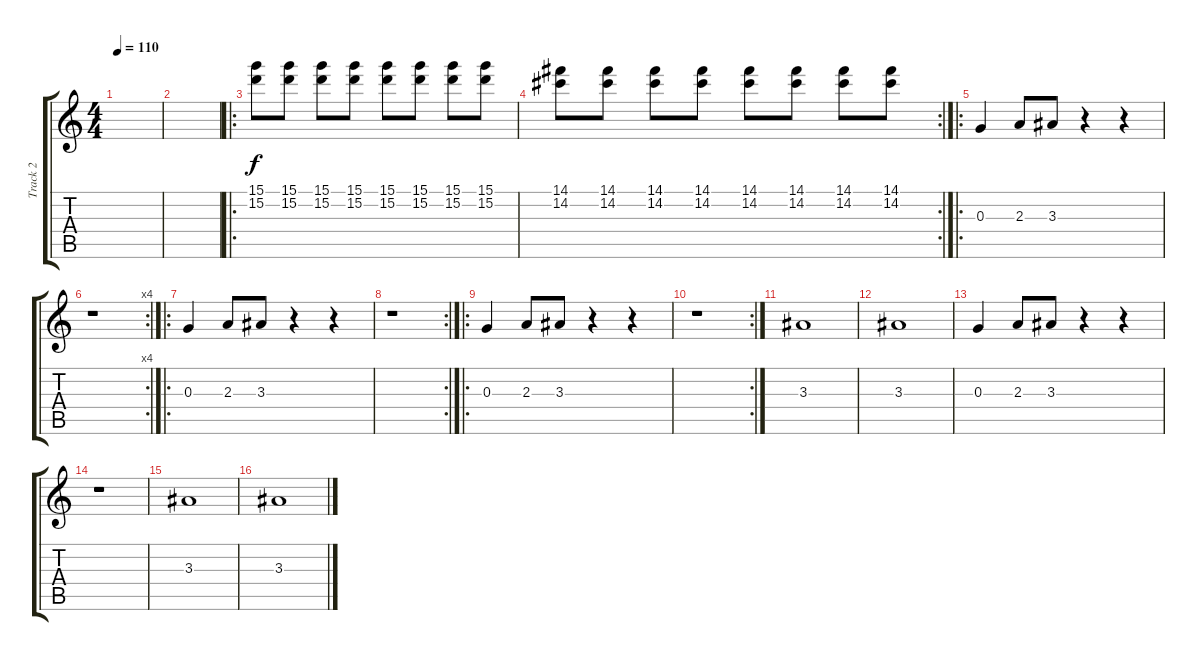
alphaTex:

\track ("Track 2" "Track 2") {instrument electricguitarjazz}
\staff {score tabs}
\tuning (E4 B3 G3 D3 A2 E2) {hide}
\ts (4 4)
\tempo 110
\clef g2
\ks c
|
|
\ro
(15.1 15.2).8 (15.1 15.2).8 (15.1 15.2).8 (15.1 15.2).8 (15.1 15.2).8 (15.1 15.2).8 (15.1 15.2).8 (15.1 15.2).8 |
\rc 2
(14.1 14.2).8 (14.1 14.2).8 (14.1 14.2).8 (14.1 14.2).8 (14.1 14.2).8 (14.1 14.2).8 (14.1 14.2).8 (14.1 14.2).8 |
\ro
0.3.4 2.3.8 3.3.8 r.4 r.4 |
\rc 4
r.1 |
\ro
0.3.4 2.3.8 3.3.8 r.4 r.4 |
\rc 2
r.1 |
\ro
0.3.4 2.3.8 3.3.8 r.4 r.4 |
\rc 2
r.1 |
3.3.1 |
3.3.1 |
0.3.4 2.3.8 3.3.8 r.4 r.4 |
r.1 |
3.3.1 |
3.3.1
